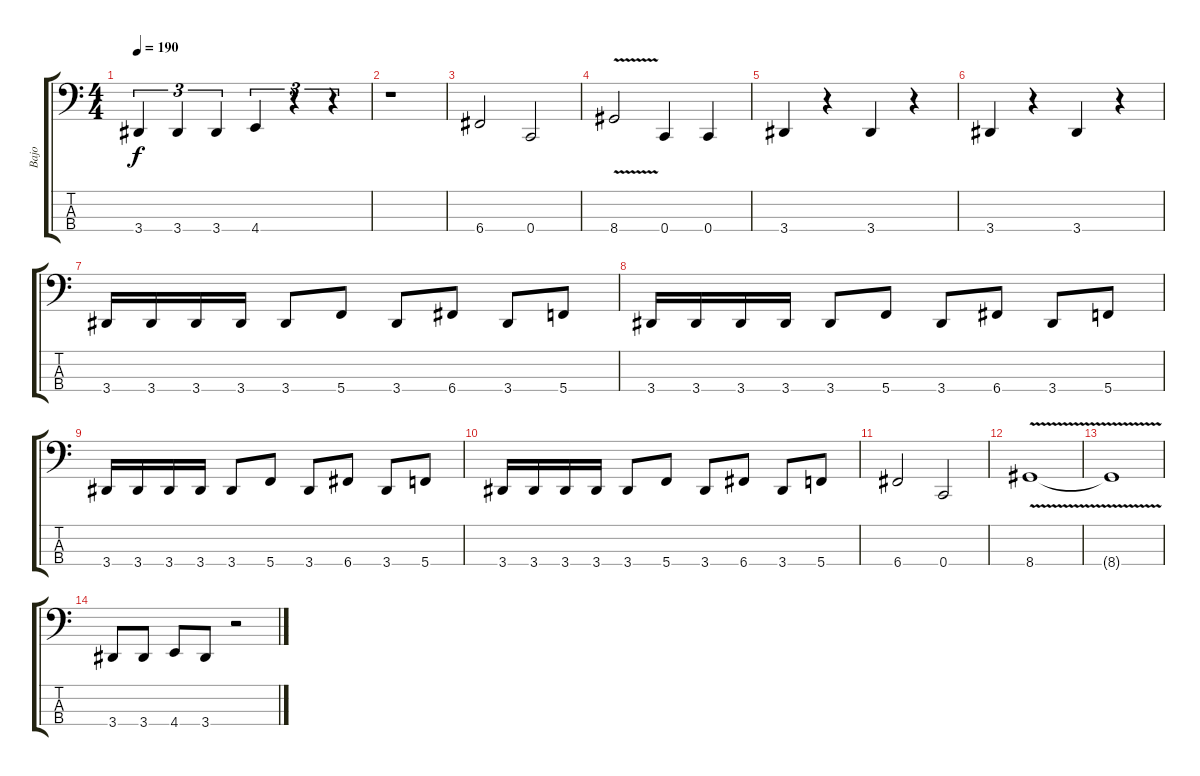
\track ("Bajo" "Bajo") {instrument electricbassfinger}
\staff {score tabs}
\tuning (F2 C2 G1 C1) {hide}
\ts (4 4)
\tempo 190
\clef f4
\ks c
3.4.4{tu (3 2) dy f} 3.4.4{tu (3 2)} 3.4.4{tu (3 2)} 4.4.4{tu (3 2)} r.4{tu (3 2)} r.4{tu (3 2)} |
r.1 |
6.4.2 0.4.2 |
8.4{v}.2 0.4.4 0.4.4 |
3.4.4 r.4 3.4.4 r.4 |
3.4.4 r.4 3.4.4 r.4 |
3.4.16 3.4.16 3.4.16 3.4.16 3.4.8 5.4.8 3.4.8 6.4.8 3.4.8 5.4.8 |
3.4.16 3.4.16 3.4.16 3.4.16 3.4.8 5.4.8 3.4.8 6.4.8 3.4.8 5.4.8 |
3.4.16 3.4.16 3.4.16 3.4.16 3.4.8 5.4.8 3.4.8 6.4.8 3.4.8 5.4.8 |
3.4.16 3.4.16 3.4.16 3.4.16 3.4.8 5.4.8 3.4.8 6.4.8 3.4.8 5.4.8 |
6.4.2 0.4.2 |
8.4{v}.1 |
8.4{t}.1 |
3.4.8 3.4.8 4.4.8 3.4.8 r.2
